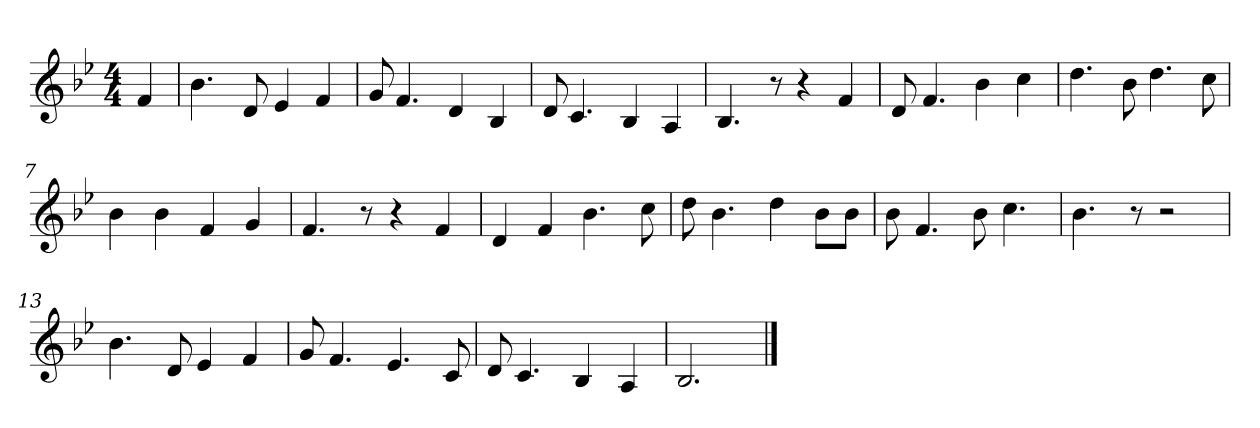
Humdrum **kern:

**kern
*part1
*staff1
*clefG2
*k[b-e-]
*B-:
*M4/4
*MM84
=
4f
=1
4.b-
8d
4e-
4f
=2
8g
4.f
4d
4B-
=3
8d
4.c
4B-
4A
=4
4.B-
8r
4r
4f
=5
8d
4.f
4b-
4cc
=6
4.dd
8b-
4.dd
8cc
=7
4b-
4b-
4f
4g
=8
4.f
8r
4r
4f
=9
4d
4f
4.b-
8cc
=10
8dd
4.b-
4dd
8b-\L
8b-\J
=11
8b-
4.f
8b-
4.cc
=12
4.b-
8r
2r
=13
4.b-
8d
4e-
4f
=14
8g
4.f
4.e-
8c
=15
8d
4.c
4B-
4A
=16
2.B-
==
*-
